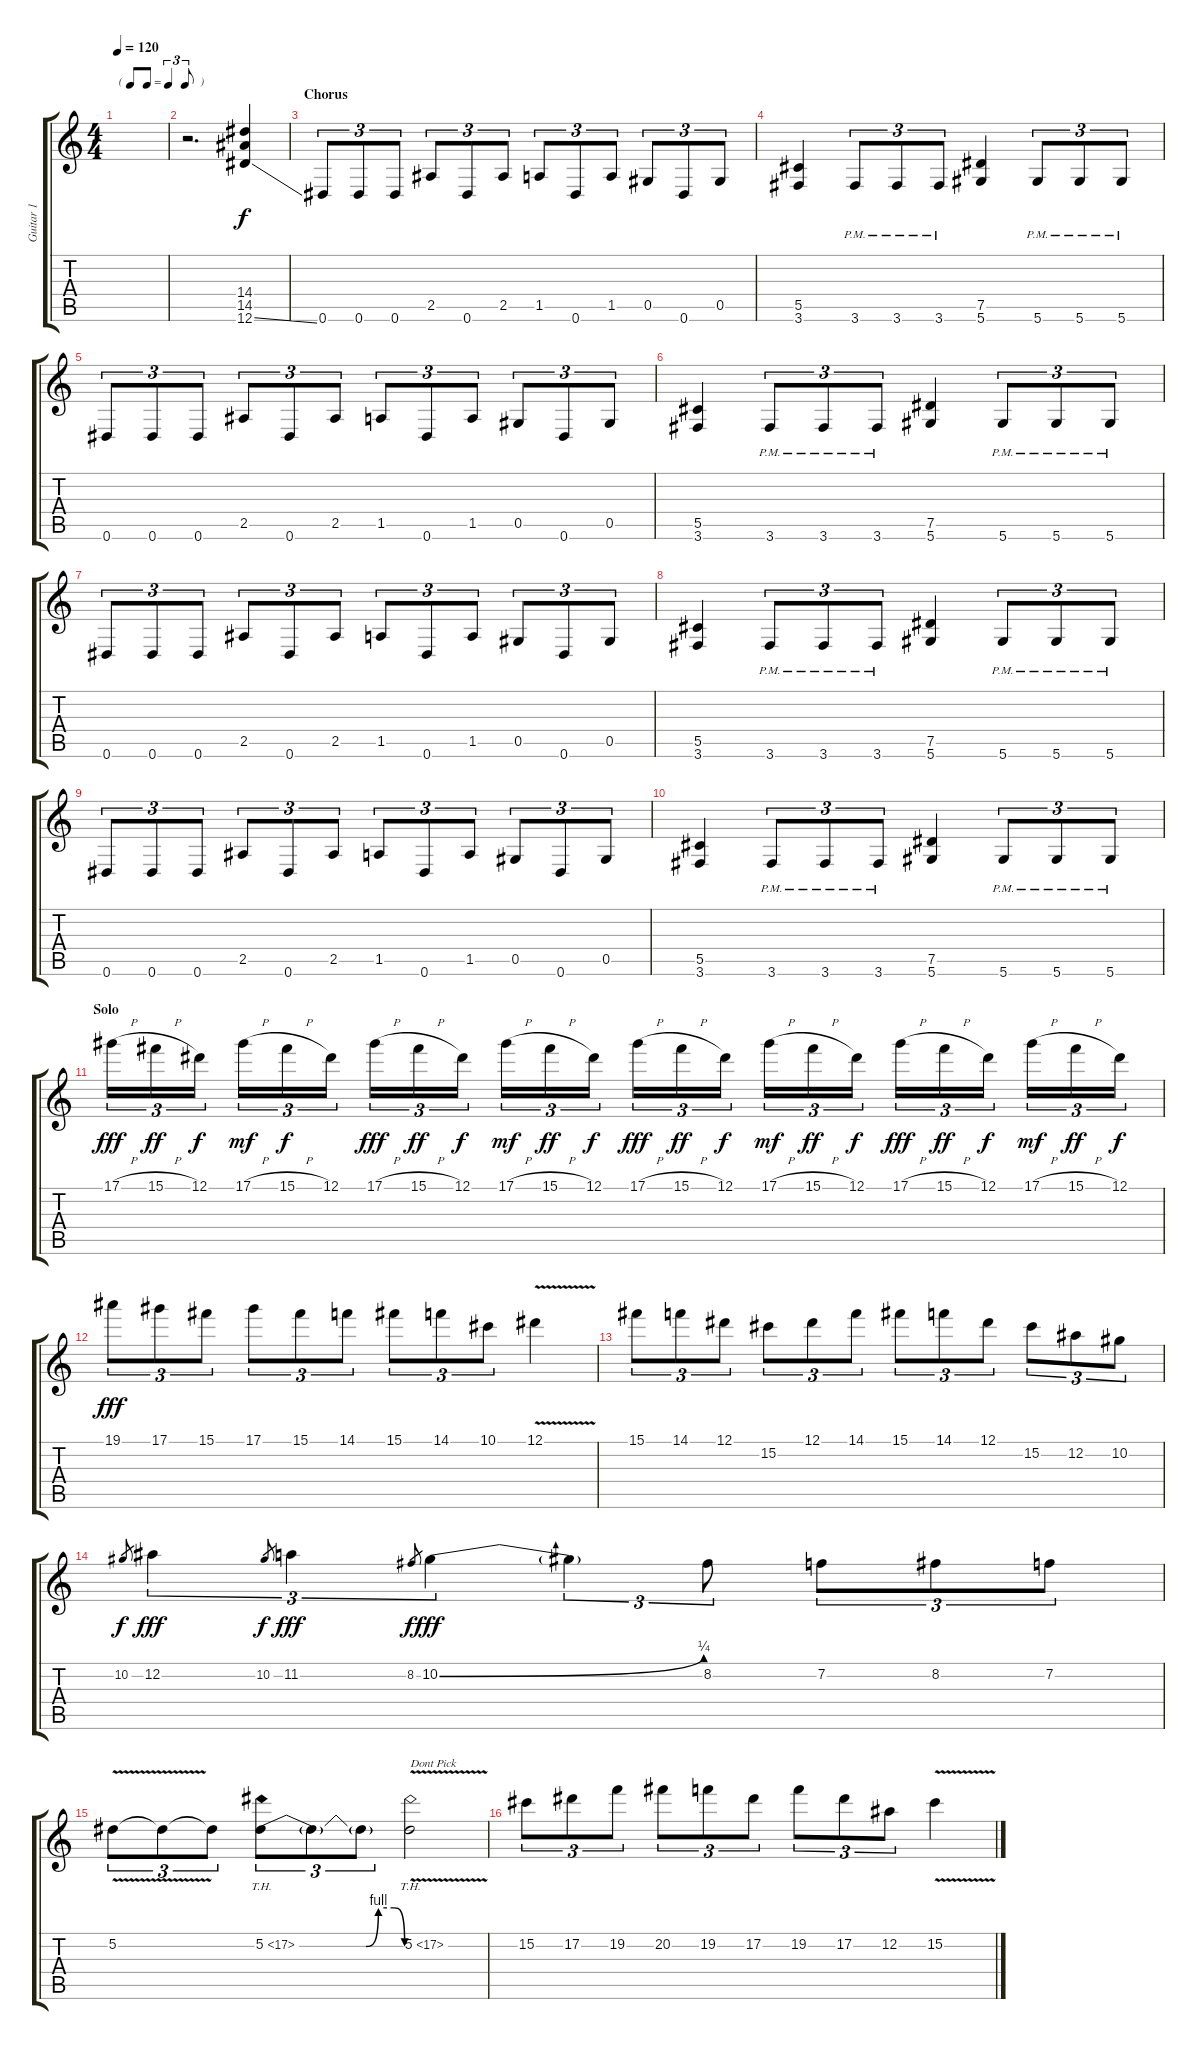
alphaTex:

\track ("Guitar 1" "Guitar 1") {instrument distortionguitar}
\staff {score tabs}
\tuning (Eb4 Bb3 Gb3 Db3 Ab2 Eb2) {hide}
\ts (4 4)
\tf triplet8th
\tempo 120
\clef g2
\ks c
|
r.2{d} (14.4 14.5 12.6{ss}).4 |
\section ("" "Chorus")
0.6.8{tu (3 2)} 0.6.8{tu (3 2)} 0.6.8{tu (3 2)} 2.5.8{tu (3 2)} 0.6.8{tu (3 2)} 2.5.8{tu (3 2)} 1.5.8{tu (3 2)} 0.6.8{tu (3 2)} 1.5.8{tu (3 2)} 0.5.8{tu (3 2)} 0.6.8{tu (3 2)} 0.5.8{tu (3 2)} |
(5.5 3.6).4 3.6{pm}.8{tu (3 2)} 3.6{pm}.8{tu (3 2)} 3.6{pm}.8{tu (3 2)} (7.5 5.6).4 5.6{pm}.8{tu (3 2)} 5.6{pm}.8{tu (3 2)} 5.6{pm}.8{tu (3 2)} |
0.6.8{tu (3 2)} 0.6.8{tu (3 2)} 0.6.8{tu (3 2)} 2.5.8{tu (3 2)} 0.6.8{tu (3 2)} 2.5.8{tu (3 2)} 1.5.8{tu (3 2)} 0.6.8{tu (3 2)} 1.5.8{tu (3 2)} 0.5.8{tu (3 2)} 0.6.8{tu (3 2)} 0.5.8{tu (3 2)} |
(5.5 3.6).4 3.6{pm}.8{tu (3 2)} 3.6{pm}.8{tu (3 2)} 3.6{pm}.8{tu (3 2)} (7.5 5.6).4 5.6{pm}.8{tu (3 2)} 5.6{pm}.8{tu (3 2)} 5.6{pm}.8{tu (3 2)} |
0.6.8{tu (3 2)} 0.6.8{tu (3 2)} 0.6.8{tu (3 2)} 2.5.8{tu (3 2)} 0.6.8{tu (3 2)} 2.5.8{tu (3 2)} 1.5.8{tu (3 2)} 0.6.8{tu (3 2)} 1.5.8{tu (3 2)} 0.5.8{tu (3 2)} 0.6.8{tu (3 2)} 0.5.8{tu (3 2)} |
(5.5 3.6).4 3.6{pm}.8{tu (3 2)} 3.6{pm}.8{tu (3 2)} 3.6{pm}.8{tu (3 2)} (7.5 5.6).4 5.6{pm}.8{tu (3 2)} 5.6{pm}.8{tu (3 2)} 5.6{pm}.8{tu (3 2)} |
0.6.8{tu (3 2)} 0.6.8{tu (3 2)} 0.6.8{tu (3 2)} 2.5.8{tu (3 2)} 0.6.8{tu (3 2)} 2.5.8{tu (3 2)} 1.5.8{tu (3 2)} 0.6.8{tu (3 2)} 1.5.8{tu (3 2)} 0.5.8{tu (3 2)} 0.6.8{tu (3 2)} 0.5.8{tu (3 2)} |
(5.5 3.6).4 3.6{pm}.8{tu (3 2)} 3.6{pm}.8{tu (3 2)} 3.6{pm}.8{tu (3 2)} (7.5 5.6).4 5.6{pm}.8{tu (3 2)} 5.6{pm}.8{tu (3 2)} 5.6{pm}.8{tu (3 2)} |
\section ("" "Solo")
17.1{h}.16{tu (3 2) dy fff} 15.1{h}.16{tu (3 2) dy ff} 12.1.16{tu (3 2) dy f} 17.1{h}.16{tu (3 2) dy mf} 15.1{h}.16{tu (3 2) dy f} 12.1.16{tu (3 2)} 17.1{h}.16{tu (3 2) dy fff} 15.1{h}.16{tu (3 2) dy ff} 12.1.16{tu (3 2) dy f} 17.1{h}.16{tu (3 2) dy mf} 15.1{h}.16{tu (3 2) dy ff} 12.1.16{tu (3 2) dy f} 17.1{h}.16{tu (3 2) dy fff} 15.1{h}.16{tu (3 2) dy ff} 12.1.16{tu (3 2) dy f} 17.1{h}.16{tu (3 2) dy mf} 15.1{h}.16{tu (3 2) dy ff} 12.1.16{tu (3 2) dy f} 17.1{h}.16{tu (3 2) dy fff} 15.1{h}.16{tu (3 2) dy ff} 12.1.16{tu (3 2) dy f} 17.1{h}.16{tu (3 2) dy mf} 15.1{h}.16{tu (3 2) dy ff} 12.1.16{tu (3 2) dy f} |
19.1.8{tu (3 2) dy fff} 17.1.8{tu (3 2)} 15.1.8{tu (3 2)} 17.1.8{tu (3 2)} 15.1.8{tu (3 2)} 14.1.8{tu (3 2)} 15.1.8{tu (3 2)} 14.1.8{tu (3 2)} 10.1.8{tu (3 2)} 12.1{v}.4 |
15.1.8{tu (3 2)} 14.1.8{tu (3 2)} 12.1.8{tu (3 2)} 15.2.8{tu (3 2)} 12.1.8{tu (3 2)} 14.1.8{tu (3 2)} 15.1.8{tu (3 2)} 14.1.8{tu (3 2)} 12.1.8{tu (3 2)} 15.2.8{tu (3 2)} 12.2.8{tu (3 2)} 10.2.8{tu (3 2)} |
10.2.8{gr dy f} 12.2.4{tu (3 2) dy fff} 10.2.8{gr dy f} 11.2.4{tu (3 2) dy fff} 8.2.8{gr dy f} 10.2{be (bend 0 0 60 1)}.4{tu (3 2) dy fff} 10.2{t}.4{tu (3 2)} 8.2.8{tu (3 2)} 7.2.8{tu (3 2)} 8.2.8{tu (3 2)} 7.2.8{tu (3 2)} |
5.2{v}.8{tu (3 2)} 5.2{t}.8{tu (3 2)} 5.2{t}.8{tu (3 2)} 5.2{be (custom 0 0 30 0 38 0 45 4 54 4 60 0) th 12}.8{tu (3 2) instrument guitarharmonics} 5.2{t}.8{tu (3 2)} 5.2{t}.8{tu (3 2)} 5.2{th 12 v}.2{txt "Dont Pick"} |
15.2.8{tu (3 2) instrument distortionguitar} 17.2.8{tu (3 2)} 19.2.8{tu (3 2)} 20.2.8{tu (3 2)} 19.2.8{tu (3 2)} 17.2.8{tu (3 2)} 19.2.8{tu (3 2)} 17.2.8{tu (3 2)} 12.2.8{tu (3 2)} 15.2{v}.4
